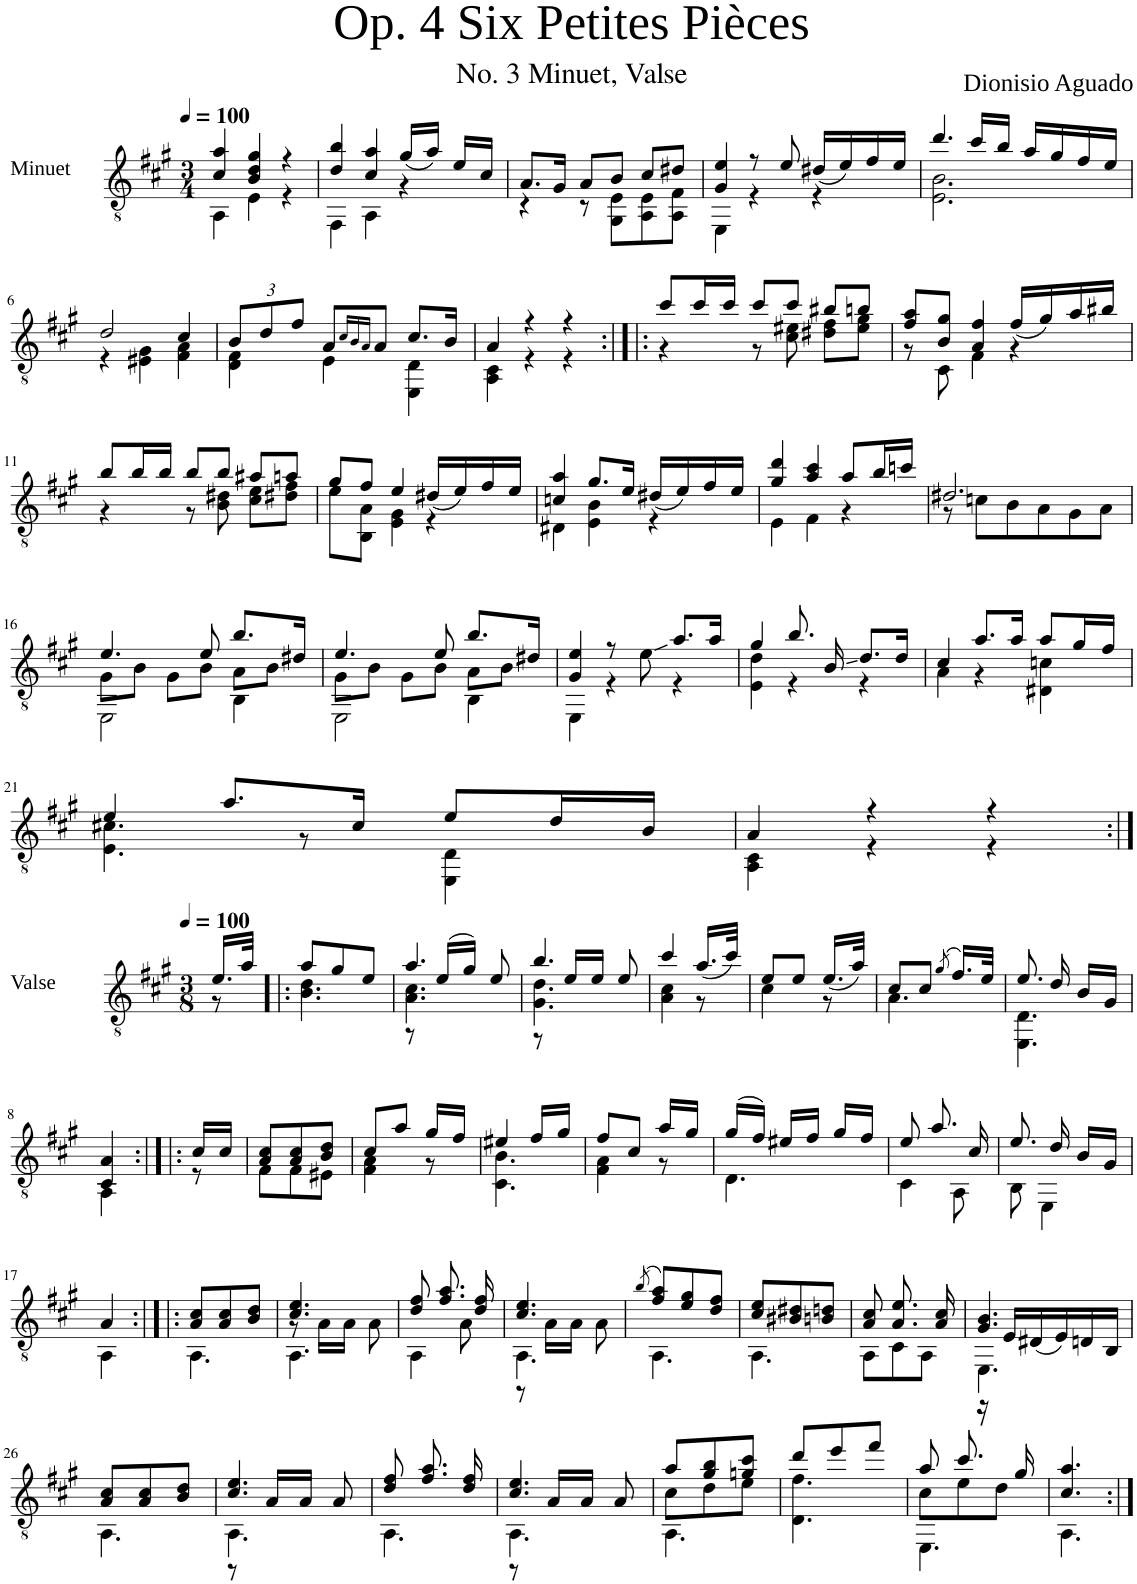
**kern
*part1
*staff1
*I"Guitar
*clefGv2
*k[f#c#g#]
*M3/4
*MM100
=1
*^
4c#/ 4a/	4AA\
4B/ 4d/ 4g#/	4E\
4r	4r
=2	=2
4d/ 4b/	4FF#\
4c#/ 4a/	4AA\
(<16g#/LL	4r
16a/JJ)	.
16e/LL	.
16c#/JJ	.
=3	=3
8.A/L	4r
16G#/Jk	.
8A/L	8r
8B/J	8GG#\ 8E\L
8c#/L	8AA\ 8E\
8d#X/J	8AA\ 8F#\J
=4	=4
4G#/ 4e/	4EE\
8r	4r
8e/	.
(<16d#X/LL	4r
16e/)	.
16f#/	.
16e/JJ	.
=5	=5
4.dd/	2.E\ 2.B\
16cc#/LL	.
16b/JJ	.
16a/LL	.
16g#/	.
16f#/	.
16e/JJ	.
!!LO:LB:g=z	!!
=6	=6
2d/	4r
.	4E#X\ 4G#\
4c#/	4F#\ 4A\
=7	=7
*Xbrackettup	*
12B/L	4D\ 4F#\
12d/	.
12f#/J	.
8A/L	4E\
16qc#/LL	.
16qB/	.
16qA/JJ	.
8A/J	.
8.c#/L	4EE\ 4D\
16B/Jk	.
=8	=8
4A/	4AA\ 4C#\
4r	4r
4r	4r
=9:|!|:	=9:|!|:
8cc#/L	4r
16cc#/L	.
16cc#/JJ	.
8cc#/L	8r
8cc#/J	8c#\ 8e#X\
8b#X/L	8d#X\ 8f#\L
8bn/J	8e#\ 8g#\J
=10	=10
8f#/ 8a/L	8r
8B/ 8g#/J	8C#\
4A/ 4f#/	4F#\
(<16f#/LL	4r
16g#/)	.
16a/	.
16b#X/JJ	.
!!LO:LB:g=z	!!
=11	=11
8b/L	4r
16b/L	.
16b/JJ	.
8b/L	8r
8b/J	8B\ 8d#X\
8a#X/L	8c#\ 8e\L
8an/J	8d#X\ 8f#\J
=12	=12
8g#/L	8e\L
8f#/J	8BB\ 8A\J
4e/	4E\ 4G#\
(<16d#X/LL	4r
16e/)	.
16f#/	.
16e/JJ	.
=13	=13
4cn/ 4a/	4D#X\
8.g#/L	4E\ 4B\
16e/Jk	.
(<16d#X/LL	4r
16e/)	.
16f#/	.
16e/JJ	.
=14	=14
4g#/ 4dd/	4E\
4a/ 4cc#/	4F#\
8a/L	4r
16b/L	.
16ccn/JJ	.
=15	=15
2.d#X/	8r
.	8cn\L
.	8B\
.	8A\
.	8G#\
.	8A\J
!!LO:LB:g=z	!!
=16	=16
*	*^
4.e/	2EE\	8G#\L
.	.	8B\J
.	.	8G#\L
8e/	.	8B\J
8.b/L	4BB\	8A\L
.	.	8B\J
16d#X/Jk	.	.
=17	=17	=17
4.e/	2EE\	8G#\L
.	.	8B\J
.	.	8G#\L
8e/	.	8B\J
8.b/L	4BB\	8A\L
.	.	8B\J
16d#X/Jk	.	.
*	*v	*v
=18	=18
4G#/ 4e/	4EE\
8r	4r
8e\	.
8.a/L	4r
16a/Jk	.
=19	=19
4g#/	4E\ 4d\
8.b/	4r
16B/	.
8.d/L	4r
16d/Jk	.
=20	=20
4c#/	4A\
8.a/L	4r
16a/Jk	.
8a/L	4D#X\ 4cn\
16g#/L	.
16f#/JJ	.
!!LO:LB:g=z	!!
=21	=21
4e/	4.E\ 4.c#X\
8.a/L	.
.	8r
16c#/Jk	.
8e/L	4EE\ 4D\
16d/L	.
16B/JJ	.
=22	=22
4A/	4AA\ 4C#\
4r	4r
4r	4r
!!LO:LB:g=z	!!
=:|!	=:|!
*M3/8	*
*MM100	*
16.e/LL	8r
32a/JJk	.
=1!|:	=1!|:
8a/L	4.B\ 4.d\
8g#/	.
8e/J	.
=2	=2
*	*^
4.a/	4.A\ 4.c#\	8r
.	.	(>16e/LL
.	.	16g#/JJ)
.	.	8e/
=3	=3	=3
4.b/	4.G#\ 4.d\	8r
.	.	16e/LL
.	.	16e/JJ
.	.	8e/
*	*v	*v
=4	=4
4cc#/	4A\ 4c#\
(<16.a/LL	8r
32cc#/JJk)	.
=5	=5
8e/L	4c#\
8e/J	.
(<16.e/LL	8r
32a/JJk)	.
=6	=6
8c#/L	4.A\
8c#/J	.
(>8qg#/	.
16.f#/LL)	.
32e/JJk	.
=7	=7
8.e/	4.EE\ 4.D\
16d/	.
16B/LL	.
16G#/JJ	.
!!LO:LB:g=z	!!
=8	=8
4C#/ 4A/	4AA\
=9:|!|:	=9:|!|:
16c#/LL	8r
16c#/JJ	.
=10	=10
8A/ 8c#/L	8F#\L
8A/ 8c#/	8F#\
8B/ 8d/J	8E#X\J
=11	=11
8c#/L	4F#\ 4A\
8a/J	.
16g#/LL	8r
16f#/JJ	.
=12	=12
4e#X/	4.C#\ 4.B\
16f#/LL	.
16g#/JJ	.
=13	=13
8f#/L	4F#\ 4A\
8c#/J	.
16a/LL	8r
16g#/JJ	.
=14	=14
(16g#/LL	4.D\
16f#/JJ)	.
16e#X/LL	.
16f#/JJ	.
16g#/LL	.
16f#/JJ	.
=15	=15
8e/	4C#\
8.a/	.
.	8AA\
16c#/	.
=16	=16
8.e/	8BB\
.	4EE\
16d/	.
16B/LL	.
16G#/JJ	.
!!LO:LB:g=z	!!
=17	=17
4A/	4AA\
=18:|!|:	=18:|!|:
8A/ 8c#/L	4.AA\
8A/ 8c#/	.
8B/ 8d/J	.
=19	=19
*	*^
4.c#/ 4.e/	8r	4.AA\
.	16A\LL	.
.	16A\JJ	.
.	8A\	.
*	*v	*v
=20	=20
8d/ 8f#/	4AA\
8.f#/ 8.a/	.
.	8A\
16d/ 16f#/	.
=21	=21
*	*^
4.c#/ 4.e/	4.AA\	8r
.	.	16A\LL
.	.	16A\JJ
.	.	8A\
*v	*v	*v
=22
(>8qb/
*^
8f#/ 8a/L)	4.AA\
8e/ 8g#/	.
8d/ 8f#/J	.
=23	=23
8c#/ 8e/L	4.AA\
8B#X/ 8d#X/	.
8Bn/ 8dn/J	.
=24	=24
8A/ 8c#/	8AA\L
8.A/ 8.e/	8C#\
.	8AA\J
16A/ 16c#/	.
=25	=25
*	*^
4.G#/ 4.B/	4.EE\	16r
.	.	16E/LL
.	.	(<16D#X/
.	.	16E/)
.	.	16Dn/
.	.	16BB/JJ
*	*v	*v
!!LO:LB:g=z
=26	=26
8A/ 8c#/L	4.AA\
8A/ 8c#/	.
8B/ 8d/J	.
=27	=27
*	*^
4.c#/ 4.e/	4.AA\	8r
.	.	16A/LL
.	.	16A/JJ
.	.	8A/
*	*v	*v
=28	=28
8d/ 8f#/	4.AA\
8.f#/ 8.a/	.
16d/ 16f#/	.
=29	=29
*	*^
4.c#/ 4.e/	4.AA\	8r
.	.	16A/LL
.	.	16A/JJ
.	.	8A/
=30	=30	=30
8a/L	4.AA\	8c#\L
8g#/ 8b/	.	8d\
8gn/ 8cc#/J	.	8e\J
*	*v	*v
=31	=31
8dd/L	4.D\ 4.f#\
8ee/	.
8ff#/J	.
=32	=32
*	*^
8a/	4.EE\	8c#\L
8.cc#/	.	8e\
.	.	8d\J
16g#/	.	.
*	*v	*v
=33	=33
4.c#/ 4.a/	4.AA\
*v	*v
=:|!
*-
